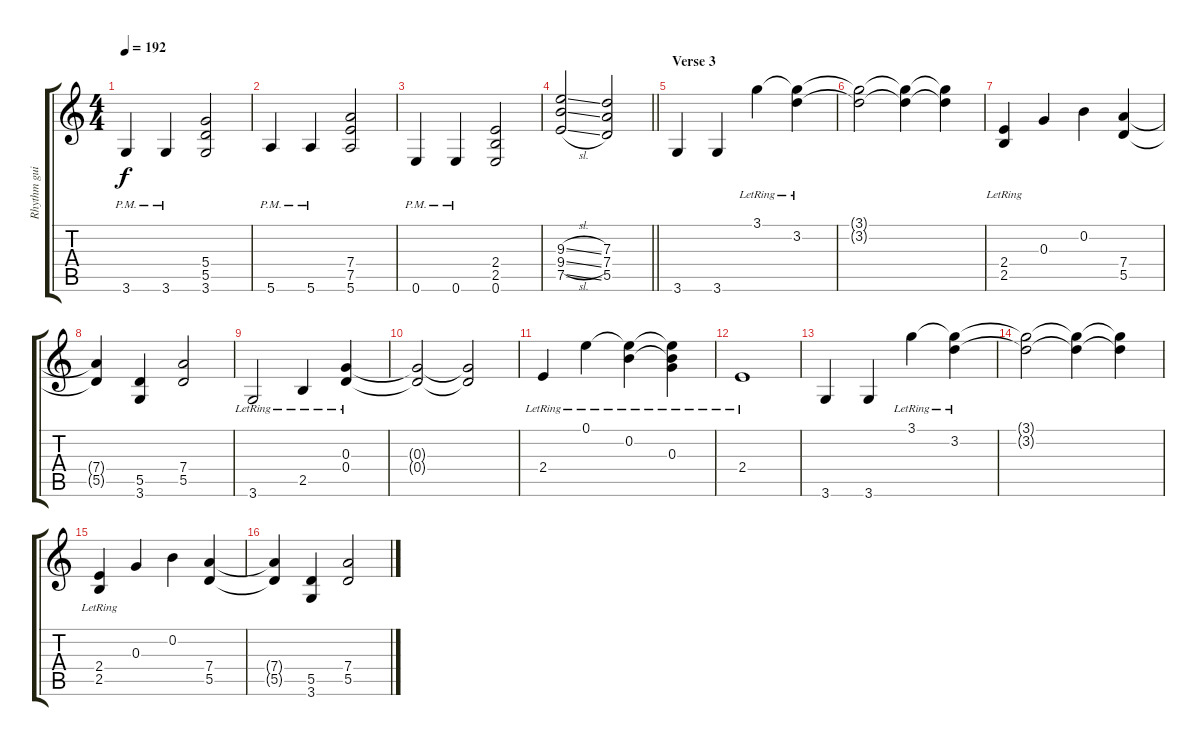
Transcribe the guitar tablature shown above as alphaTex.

\track ("Rhythm guitar" "Rhythm gui") {instrument distortionguitar}
\staff {score tabs}
\tuning (E4 B3 G3 D3 A2 E2) {hide}
\ts (4 4)
\tempo 192
\clef g2
\ks c
3.6{pm}.4{dy f} 3.6{pm}.4 (5.4 5.5 3.6).2 |
5.6{pm}.4 5.6{pm}.4 (7.4 7.5 5.6).2 |
0.6{pm}.4 0.6{pm}.4 (2.4 2.5 0.6).2 |
\barLineRight lightlight
(9.3{sl} 9.4{sl} 7.5{sl}).2 (7.3 7.4 5.5).2 |
\section ("" "Verse 3")
3.6.4 3.6.4 3.1{lr}.4 (3.1{t} 3.2{lr}).4 |
(3.1{t} 3.2{t}).2 (3.1{t} 3.2{t}).4 (3.1{t} 3.2{t}).4 |
(2.4{lr} 2.5{lr}).4 0.3.4 0.2.4 (7.4 5.5).4 |
(7.4{t} 5.5{t}).4 (5.5 3.6).4 (7.4 5.5).2 |
3.6{lr}.2 2.5{lr}.4 (0.3{lr} 0.4{lr}).4 |
(0.3{t} 0.4{t}).2 (0.3{t} 0.4{t}).2 |
2.4{lr}.4 0.1{lr}.4 (0.1{t} 0.2{lr}).4 (0.1{t} 0.2{t} 0.3{lr}).4 |
2.4{lr}.1 |
3.6.4 3.6.4 3.1{lr}.4 (3.1{t} 3.2{lr}).4 |
(3.1{t} 3.2{t}).2 (3.1{t} 3.2{t}).4 (3.1{t} 3.2{t}).4 |
(2.4{lr} 2.5{lr}).4 0.3.4 0.2.4 (7.4 5.5).4 |
(7.4{t} 5.5{t}).4 (5.5 3.6).4 (7.4 5.5).2
